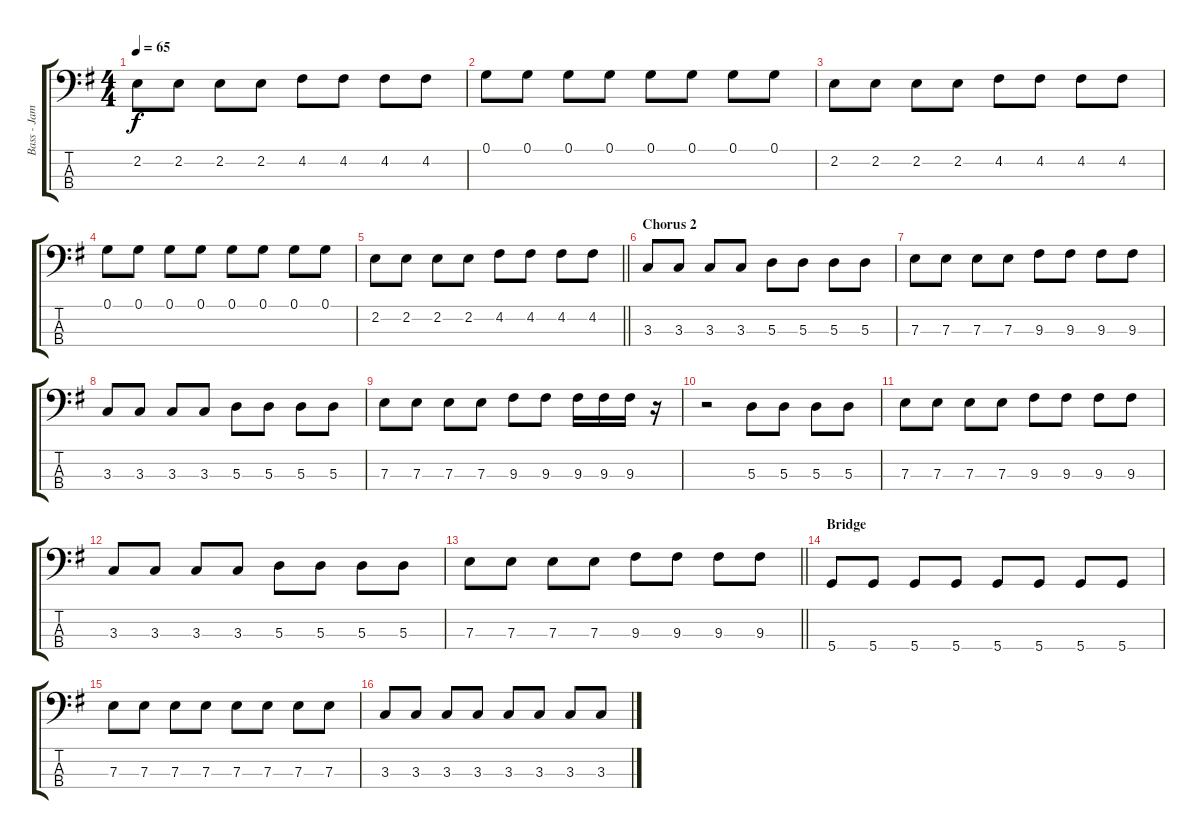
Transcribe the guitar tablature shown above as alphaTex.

\track ("Bass - James Johnston" "Bass - Jam") {instrument electricbassfinger}
\staff {score tabs}
\tuning (G2 D2 A1 D1) {hide}
\ts (4 4)
\tempo 65
\clef f4
\ks g
2.2.8{dy f} 2.2.8 2.2.8 2.2.8 4.2.8 4.2.8 4.2.8 4.2.8 |
0.1.8 0.1.8 0.1.8 0.1.8 0.1.8 0.1.8 0.1.8 0.1.8 |
2.2.8 2.2.8 2.2.8 2.2.8 4.2.8 4.2.8 4.2.8 4.2.8 |
0.1.8 0.1.8 0.1.8 0.1.8 0.1.8 0.1.8 0.1.8 0.1.8 |
\barLineRight lightlight
2.2.8 2.2.8 2.2.8 2.2.8 4.2.8 4.2.8 4.2.8 4.2.8 |
\section ("" "Chorus 2")
3.3.8 3.3.8 3.3.8 3.3.8 5.3.8 5.3.8 5.3.8 5.3.8 |
7.3.8 7.3.8 7.3.8 7.3.8 9.3.8 9.3.8 9.3.8 9.3.8 |
3.3.8 3.3.8 3.3.8 3.3.8 5.3.8 5.3.8 5.3.8 5.3.8 |
7.3.8 7.3.8 7.3.8 7.3.8 9.3.8 9.3.8 9.3.16 9.3.16 9.3.16 r.16 |
r.2 5.3.8 5.3.8 5.3.8 5.3.8 |
7.3.8 7.3.8 7.3.8 7.3.8 9.3.8 9.3.8 9.3.8 9.3.8 |
3.3.8 3.3.8 3.3.8 3.3.8 5.3.8 5.3.8 5.3.8 5.3.8 |
\barLineRight lightlight
7.3.8 7.3.8 7.3.8 7.3.8 9.3.8 9.3.8 9.3.8 9.3.8 |
\section ("" "Bridge")
5.4.8 5.4.8 5.4.8 5.4.8 5.4.8 5.4.8 5.4.8 5.4.8 |
7.3.8 7.3.8 7.3.8 7.3.8 7.3.8 7.3.8 7.3.8 7.3.8 |
3.3.8 3.3.8 3.3.8 3.3.8 3.3.8 3.3.8 3.3.8 3.3.8
